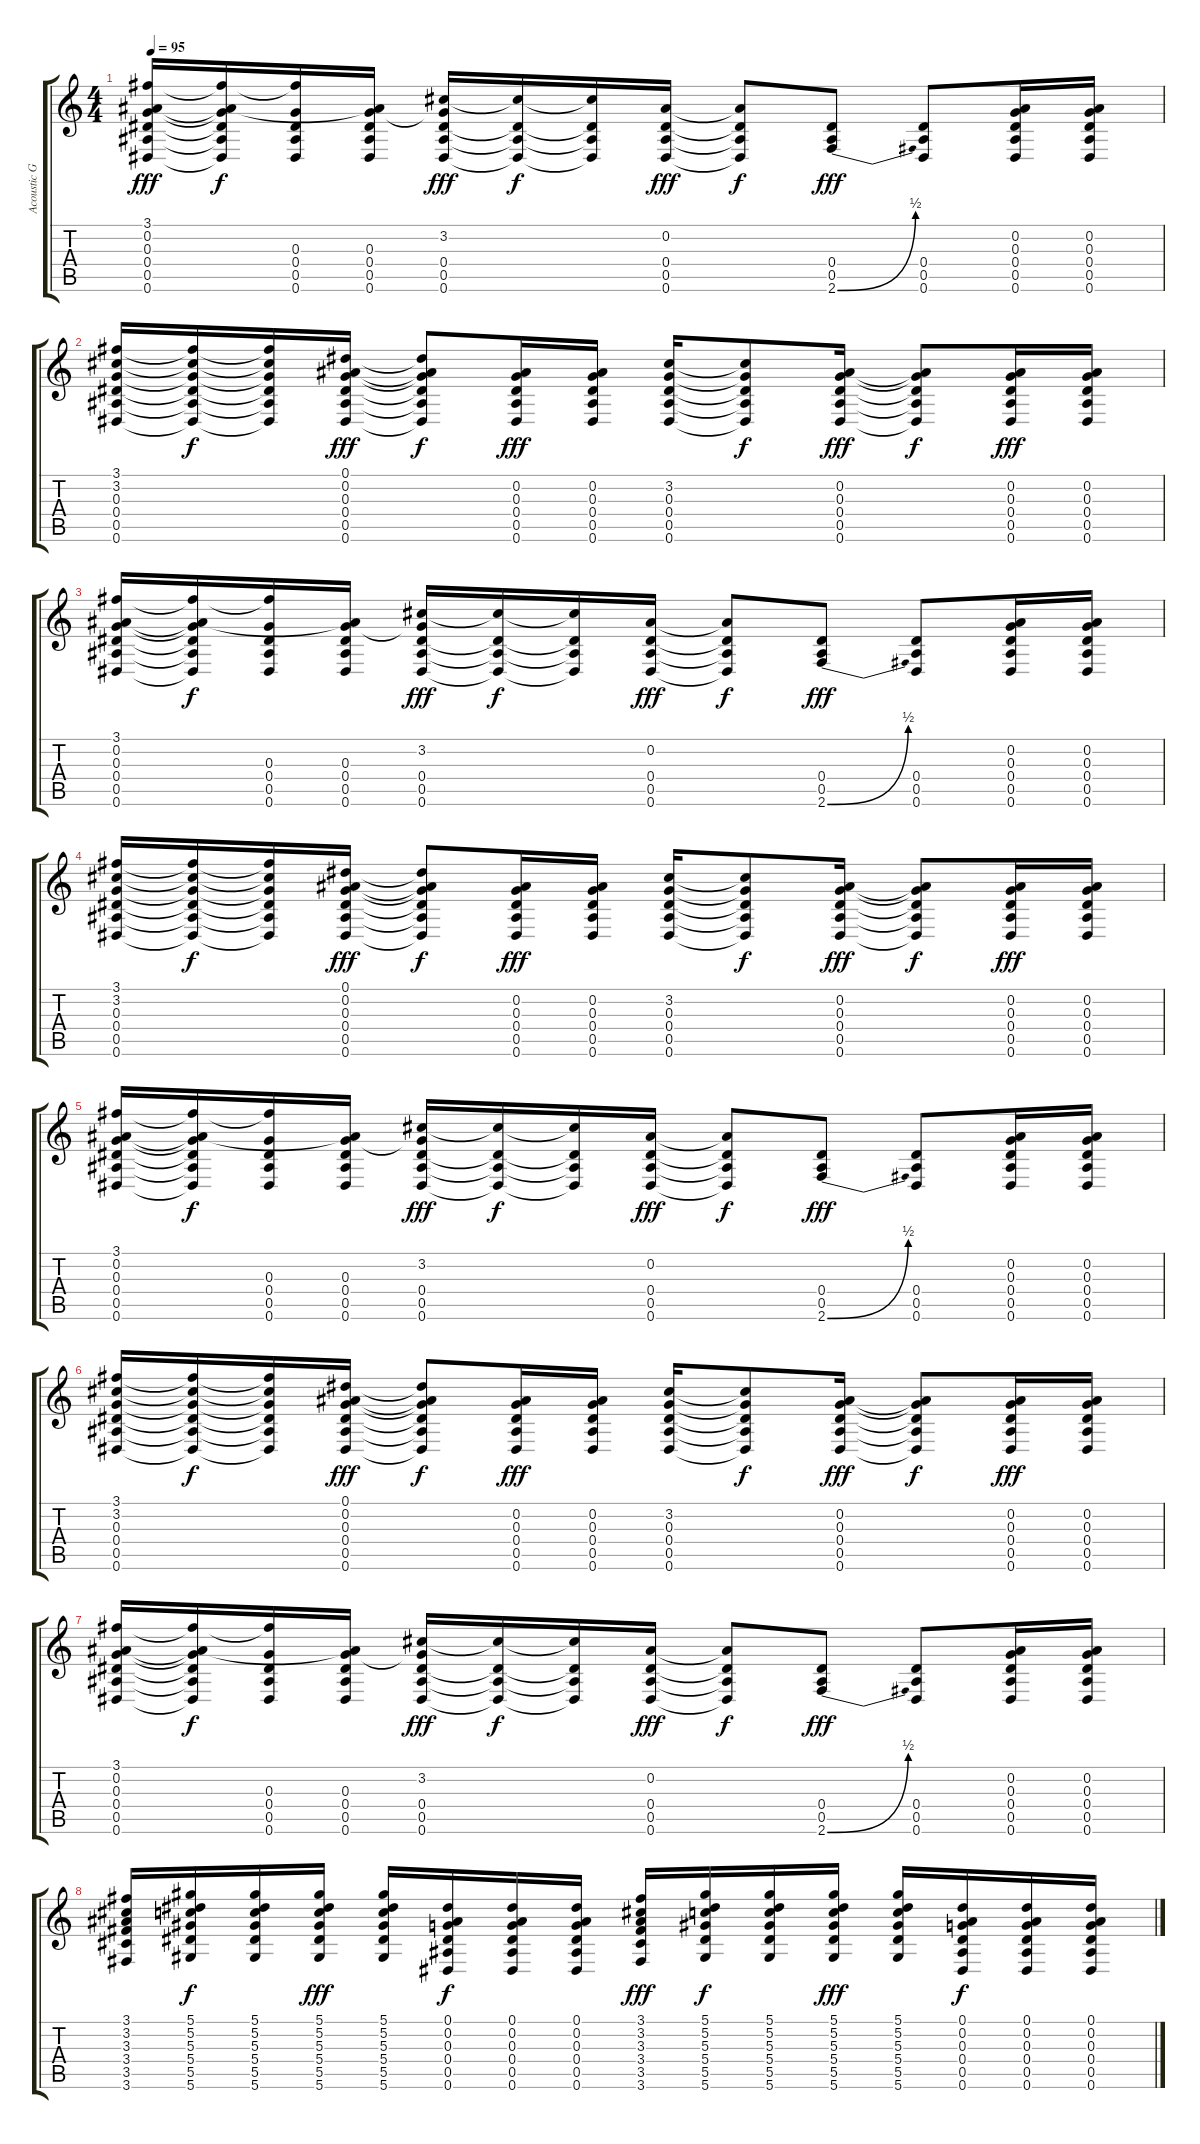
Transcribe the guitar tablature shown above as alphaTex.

\track ("Acoustic Guitar" "Acoustic G") {instrument acousticguitarsteel}
\staff {score tabs}
\tuning (Eb4 Bb3 G3 Eb3 Bb2 Eb2) {hide}
\ts (4 4)
\tempo 95
\clef g2
\ks c
(3.1 0.2 0.3 0.4 0.5 0.6).16{dy fff} (3.1{t} 0.2{t} 0.3{t} 0.4{t} 0.5{t} 0.6{t}).16{dy f} (3.1{t} 0.3 0.4 0.5 0.6).16 (0.2{t} 0.3 0.4 0.5 0.6).16 (3.2 0.3{t} 0.4 0.5 0.6).16{dy fff} (3.2{t} 0.4{t} 0.5{t} 0.6{t}).16{dy f} (3.2{t} 0.4{t} 0.5{t} 0.6{t}).16 (0.2 0.4 0.5 0.6).16{dy fff} (0.2{t} 0.4{t} 0.5{t} 0.6{t}).8{dy f} (0.4 0.5 2.6{be (bend 0 0 60 2)}).8{dy fff} (0.4 0.5 0.6).8 (0.2 0.3 0.4 0.5 0.6).16 (0.2 0.3 0.4 0.5 0.6).16 |
(3.1 3.2 0.3 0.4 0.5 0.6).16 (3.1{t} 3.2{t} 0.3{t} 0.4{t} 0.5{t} 0.6{t}).16{dy f} (3.1{t} 3.2{t} 0.3{t} 0.4{t} 0.5{t} 0.6{t}).16 (0.1 0.2 0.3 0.4 0.5 0.6).16{dy fff} (0.1{t} 0.2{t} 0.3{t} 0.4{t} 0.5{t} 0.6{t}).8{dy f} (0.2 0.3 0.4 0.5 0.6).16{dy fff} (0.2 0.3 0.4 0.5 0.6).16 (3.2 0.3 0.4 0.5 0.6).16 (3.2{t} 0.3{t} 0.4{t} 0.5{t} 0.6{t}).8{dy f} (0.2 0.3 0.4 0.5 0.6).16{dy fff} (0.2{t} 0.3{t} 0.4{t} 0.5{t} 0.6{t}).8{dy f} (0.2 0.3 0.4 0.5 0.6).16{dy fff} (0.2 0.3 0.4 0.5 0.6).16 |
(3.1 0.2 0.3 0.4 0.5 0.6).16 (3.1{t} 0.2{t} 0.3{t} 0.4{t} 0.5{t} 0.6{t}).16{dy f} (3.1{t} 0.3 0.4 0.5 0.6).16 (0.2{t} 0.3 0.4 0.5 0.6).16 (3.2 0.3{t} 0.4 0.5 0.6).16{dy fff} (3.2{t} 0.4{t} 0.5{t} 0.6{t}).16{dy f} (3.2{t} 0.4{t} 0.5{t} 0.6{t}).16 (0.2 0.4 0.5 0.6).16{dy fff} (0.2{t} 0.4{t} 0.5{t} 0.6{t}).8{dy f} (0.4 0.5 2.6{be (bend 0 0 60 2)}).8{dy fff} (0.4 0.5 0.6).8 (0.2 0.3 0.4 0.5 0.6).16 (0.2 0.3 0.4 0.5 0.6).16 |
(3.1 3.2 0.3 0.4 0.5 0.6).16 (3.1{t} 3.2{t} 0.3{t} 0.4{t} 0.5{t} 0.6{t}).16{dy f} (3.1{t} 3.2{t} 0.3{t} 0.4{t} 0.5{t} 0.6{t}).16 (0.1 0.2 0.3 0.4 0.5 0.6).16{dy fff} (0.1{t} 0.2{t} 0.3{t} 0.4{t} 0.5{t} 0.6{t}).8{dy f} (0.2 0.3 0.4 0.5 0.6).16{dy fff} (0.2 0.3 0.4 0.5 0.6).16 (3.2 0.3 0.4 0.5 0.6).16 (3.2{t} 0.3{t} 0.4{t} 0.5{t} 0.6{t}).8{dy f} (0.2 0.3 0.4 0.5 0.6).16{dy fff} (0.2{t} 0.3{t} 0.4{t} 0.5{t} 0.6{t}).8{dy f} (0.2 0.3 0.4 0.5 0.6).16{dy fff} (0.2 0.3 0.4 0.5 0.6).16 |
(3.1 0.2 0.3 0.4 0.5 0.6).16 (3.1{t} 0.2{t} 0.3{t} 0.4{t} 0.5{t} 0.6{t}).16{dy f} (3.1{t} 0.3 0.4 0.5 0.6).16 (0.2{t} 0.3 0.4 0.5 0.6).16 (3.2 0.3{t} 0.4 0.5 0.6).16{dy fff} (3.2{t} 0.4{t} 0.5{t} 0.6{t}).16{dy f} (3.2{t} 0.4{t} 0.5{t} 0.6{t}).16 (0.2 0.4 0.5 0.6).16{dy fff} (0.2{t} 0.4{t} 0.5{t} 0.6{t}).8{dy f} (0.4 0.5 2.6{be (bend 0 0 60 2)}).8{dy fff} (0.4 0.5 0.6).8 (0.2 0.3 0.4 0.5 0.6).16 (0.2 0.3 0.4 0.5 0.6).16 |
(3.1 3.2 0.3 0.4 0.5 0.6).16 (3.1{t} 3.2{t} 0.3{t} 0.4{t} 0.5{t} 0.6{t}).16{dy f} (3.1{t} 3.2{t} 0.3{t} 0.4{t} 0.5{t} 0.6{t}).16 (0.1 0.2 0.3 0.4 0.5 0.6).16{dy fff} (0.1{t} 0.2{t} 0.3{t} 0.4{t} 0.5{t} 0.6{t}).8{dy f} (0.2 0.3 0.4 0.5 0.6).16{dy fff} (0.2 0.3 0.4 0.5 0.6).16 (3.2 0.3 0.4 0.5 0.6).16 (3.2{t} 0.3{t} 0.4{t} 0.5{t} 0.6{t}).8{dy f} (0.2 0.3 0.4 0.5 0.6).16{dy fff} (0.2{t} 0.3{t} 0.4{t} 0.5{t} 0.6{t}).8{dy f} (0.2 0.3 0.4 0.5 0.6).16{dy fff} (0.2 0.3 0.4 0.5 0.6).16 |
(3.1 0.2 0.3 0.4 0.5 0.6).16 (3.1{t} 0.2{t} 0.3{t} 0.4{t} 0.5{t} 0.6{t}).16{dy f} (3.1{t} 0.3 0.4 0.5 0.6).16 (0.2{t} 0.3 0.4 0.5 0.6).16 (3.2 0.3{t} 0.4 0.5 0.6).16{dy fff} (3.2{t} 0.4{t} 0.5{t} 0.6{t}).16{dy f} (3.2{t} 0.4{t} 0.5{t} 0.6{t}).16 (0.2 0.4 0.5 0.6).16{dy fff} (0.2{t} 0.4{t} 0.5{t} 0.6{t}).8{dy f} (0.4 0.5 2.6{be (bend 0 0 60 2)}).8{dy fff} (0.4 0.5 0.6).8 (0.2 0.3 0.4 0.5 0.6).16 (0.2 0.3 0.4 0.5 0.6).16 |
(3.1 3.2 3.3 3.4 3.5 3.6).16 (5.1 5.2 5.3 5.4 5.5 5.6).16{dy f} (5.1 5.2 5.3 5.4 5.5 5.6).16 (5.1 5.2 5.3 5.4 5.5 5.6).16{dy fff} (5.1 5.2 5.3 5.4 5.5 5.6).16 (0.1 0.2 0.3 0.4 0.5 0.6).16{dy f} (0.1 0.2 0.3 0.4 0.5 0.6).16 (0.1 0.2 0.3 0.4 0.5 0.6).16 (3.1 3.2 3.3 3.4 3.5 3.6).16{dy fff} (5.1 5.2 5.3 5.4 5.5 5.6).16{dy f} (5.1 5.2 5.3 5.4 5.5 5.6).16 (5.1 5.2 5.3 5.4 5.5 5.6).16{dy fff} (5.1 5.2 5.3 5.4 5.5 5.6).16 (0.1 0.2 0.3 0.4 0.5 0.6).16{dy f} (0.1 0.2 0.3 0.4 0.5 0.6).16 (0.1 0.2 0.3 0.4 0.5 0.6).16
